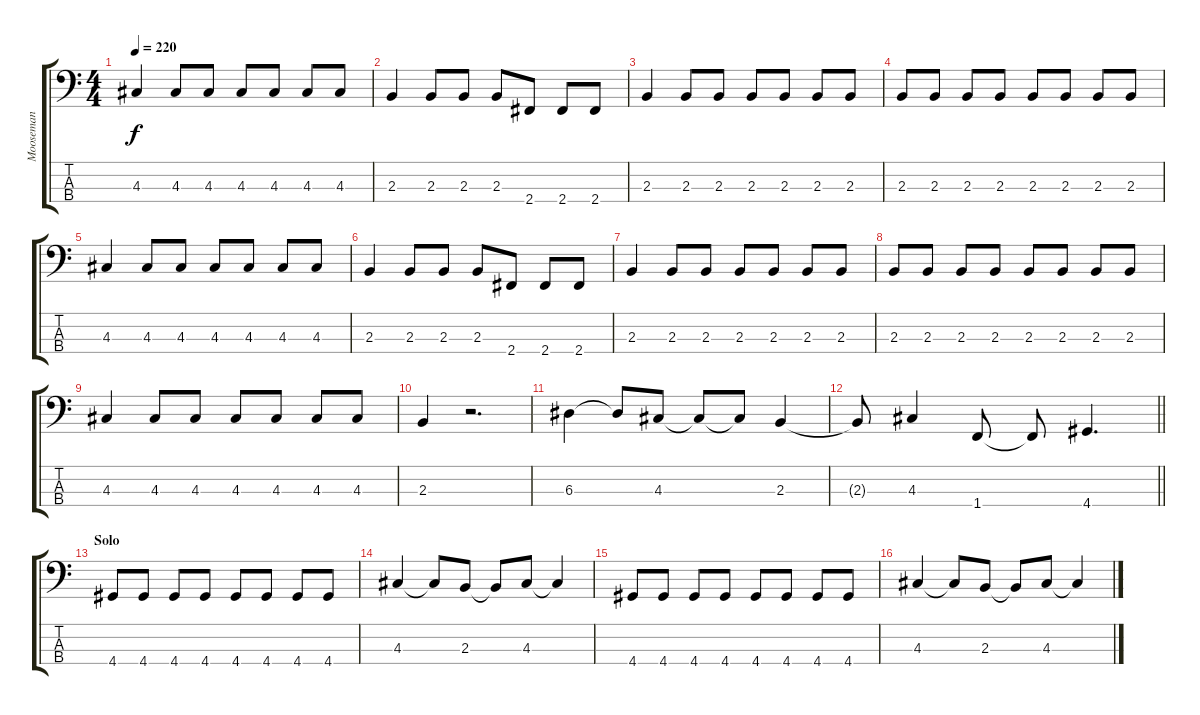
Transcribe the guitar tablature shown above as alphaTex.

\track ("Mooseman" "Mooseman") {instrument electricbassfinger}
\staff {score tabs}
\tuning (G2 D2 A1 E1) {hide}
\ts (4 4)
\tempo 220
\clef f4
\ks c
4.3.4{dy f} 4.3.8 4.3.8 4.3.8 4.3.8 4.3.8 4.3.8 |
2.3.4 2.3.8 2.3.8 2.3.8 2.4.8 2.4.8 2.4.8 |
2.3.4 2.3.8 2.3.8 2.3.8 2.3.8 2.3.8 2.3.8 |
2.3.8 2.3.8 2.3.8 2.3.8 2.3.8 2.3.8 2.3.8 2.3.8 |
4.3.4 4.3.8 4.3.8 4.3.8 4.3.8 4.3.8 4.3.8 |
2.3.4 2.3.8 2.3.8 2.3.8 2.4.8 2.4.8 2.4.8 |
2.3.4 2.3.8 2.3.8 2.3.8 2.3.8 2.3.8 2.3.8 |
2.3.8 2.3.8 2.3.8 2.3.8 2.3.8 2.3.8 2.3.8 2.3.8 |
4.3.4 4.3.8 4.3.8 4.3.8 4.3.8 4.3.8 4.3.8 |
2.3.4 r.2{d} |
6.3.4 6.3{t}.8 4.3.8 4.3{t}.8 4.3{t}.8 2.3.4 |
\barLineRight lightlight
2.3{t}.8 4.3.4 1.4.8 1.4{t}.8 4.4.4{d} |
\section ("" "Solo")
4.4.8 4.4.8 4.4.8 4.4.8 4.4.8 4.4.8 4.4.8 4.4.8 |
4.3.4 4.3{t}.8 2.3.8 2.3{t}.8 4.3.8 4.3{t}.4 |
4.4.8 4.4.8 4.4.8 4.4.8 4.4.8 4.4.8 4.4.8 4.4.8 |
4.3.4 4.3{t}.8 2.3.8 2.3{t}.8 4.3.8 4.3{t}.4
